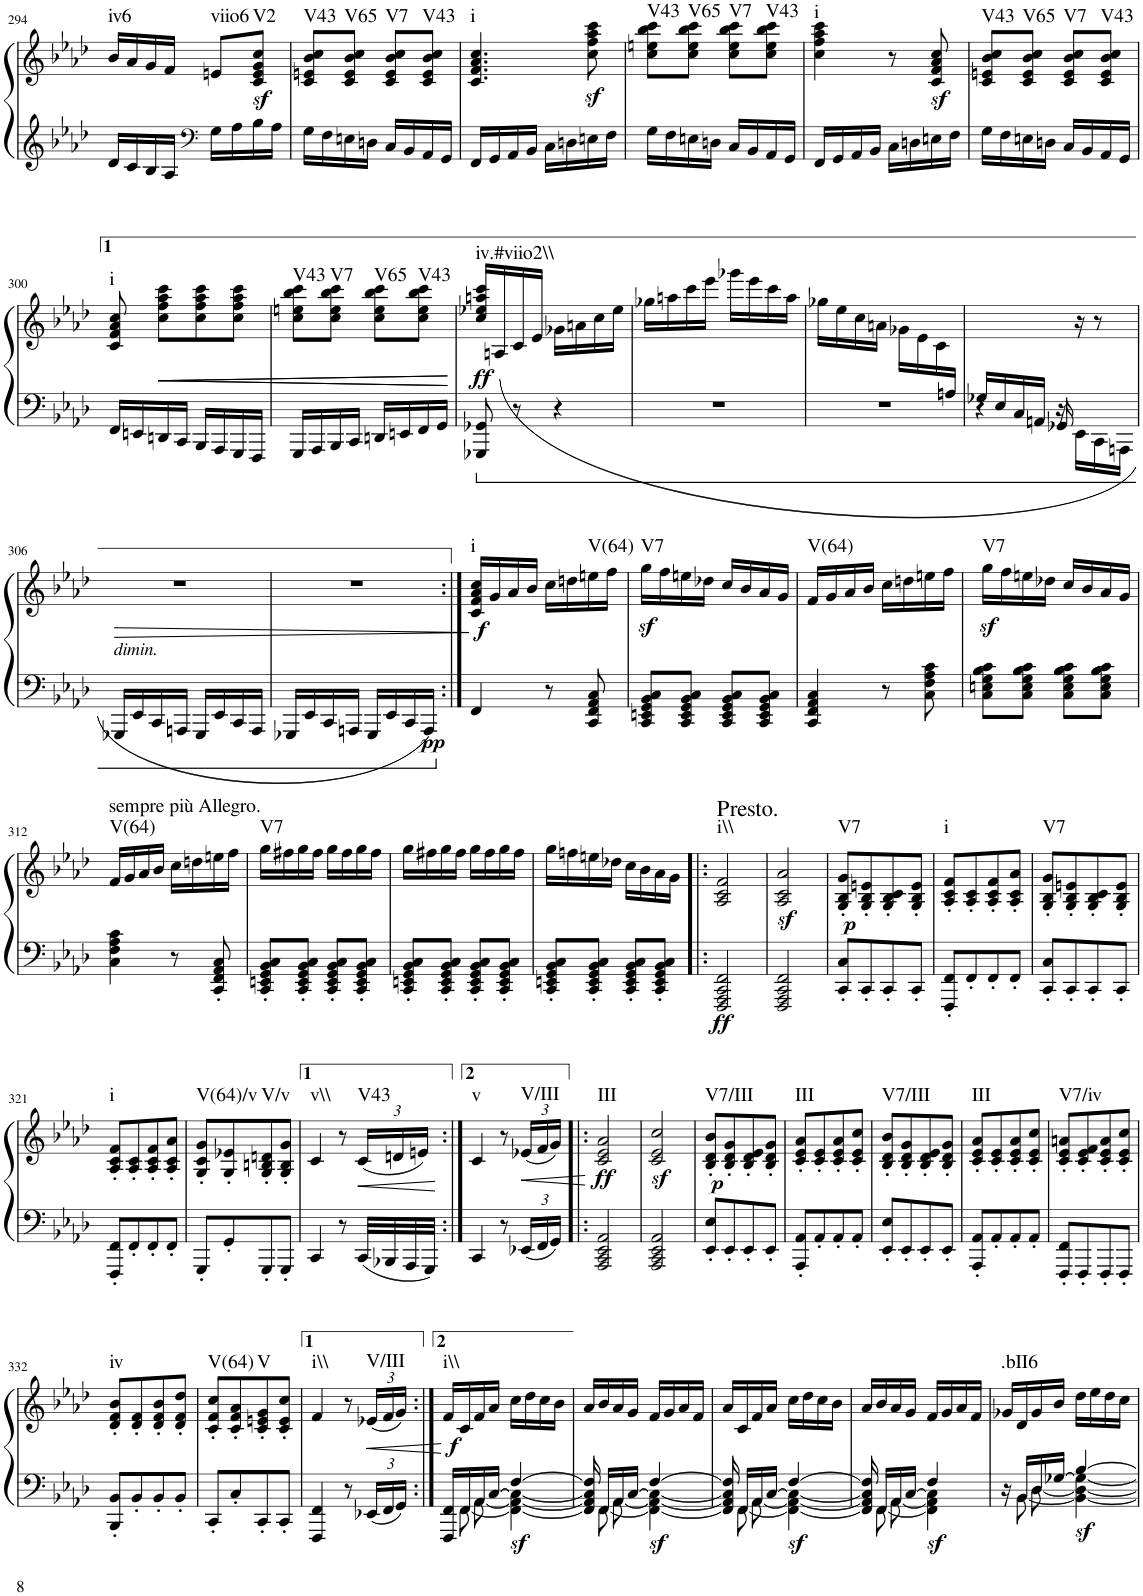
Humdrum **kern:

**kern	**kern	**dynam	**harte
*part1	*part1	*part1	*part1
*staff2	*staff1	*staff1/2	*
*I"Piano	*	*	*
*I'Pno.	*	*	*
!!LO:PB:g=z
*clefG2	*clefG2	*	*
*k[b-e-a-d-]	*k[b-e-a-d-]	*	*
*M2/4	*M2/4	*	*
=294	=294	=294	=294
!	!	!	!LO:H:kt=iv6
16d-/LL	16b-/LL	.	N
16c/	16a-/	.	.
16B-/	16g/	.	.
16A-/JJ	16f/JJ	.	.
*clefF4	*	*	*
!	!	!	!LO:H:kt=viio6
16G\LL	8en/L	.	N
16A-\	.	.	.
!	!	!LO:DY:b	!LO:H:kt=V2
16B-\	8c/ 8e/ 8g/ 8cc/J	sf	N
16A-\JJ	.	.	.
=295	=295	=295	=295
!	!	!	!LO:H:kt=V43
16G\LL	8c/ 8en/ 8b-/ 8cc/L	.	N
16F\	.	.	.
!	!	!	!LO:H:kt=V65
16En\	8c/ 8e/ 8b-/ 8cc/J	.	N
16Dn\JJ	.	.	.
!	!	!	!LO:H:kt=V7
16C/LL	8c/ 8e/ 8b-/ 8cc/L	.	N
16BB-/	.	.	.
!	!	!	!LO:H:kt=V43
16AA-/	8c/ 8e/ 8b-/ 8cc/J	.	N
16GG/JJ	.	.	.
=296	=296	=296	=296
!	!	!	!LO:H:kt=i
16FF/LL	4.c/ 4.f/ 4.a-/ 4.cc/	.	N
16GG/	.	.	.
16AA-/	.	.	.
16BB-/JJ	.	.	.
16C\LL	.	.	.
16Dn\	.	.	.
16En\	8cc\z< 8ff\z< 8aa-\z< 8ccc\z<	.	.
16F\JJ	.	.	.
=297	=297	=297	=297
!	!	!	!LO:H:kt=V43
16G\LL	8cc\ 8een\ 8bb-\ 8ccc\L	.	N
16F\	.	.	.
!	!	!	!LO:H:kt=V65
16En\	8cc\ 8ee\ 8bb-\ 8ccc\J	.	N
16Dn\JJ	.	.	.
!	!	!	!LO:H:kt=V7
16C/LL	8cc\ 8ee\ 8bb-\ 8ccc\L	.	N
16BB-/	.	.	.
!	!	!	!LO:H:kt=V43
16AA-/	8cc\ 8ee\ 8bb-\ 8ccc\J	.	N
16GG/JJ	.	.	.
=298	=298	=298	=298
!	!	!	!LO:H:kt=i
16FF/LL	4cc\ 4ff\ 4aa-\ 4ccc\	.	N
16GG/	.	.	.
16AA-/	.	.	.
16BB-/JJ	.	.	.
16C\LL	8r	.	.
16Dn\	.	.	.
16En\	8c/z< 8f/z< 8a-/z< 8cc/z<	.	.
16F\JJ	.	.	.
=299	=299	=299	=299
!	!	!	!LO:H:kt=V43
16G\LL	8c/ 8en/ 8b-/ 8cc/L	.	N
16F\	.	.	.
!	!	!	!LO:H:kt=V65
16En\	8c/ 8e/ 8b-/ 8cc/J	.	N
16Dn\JJ	.	.	.
!	!	!	!LO:H:kt=V7
16C/LL	8c/ 8e/ 8b-/ 8cc/L	.	N
16BB-/	.	.	.
!	!	!	!LO:H:kt=V43
16AA-/	8c/ 8e/ 8b-/ 8cc/J	.	N
16GG/JJ	.	.	.
!!LO:LB:g=z
=300	=300	=300	=300
!	!	!	!LO:H:kt=i
16FF/LL	8c/ 8f/ 8a-/ 8cc/	.	N
16EEn/	.	.	.
!	!	!LO:HP:b	!
16DDn/	8cc\ 8ff\ 8aa-\ 8ccc\L	<	.
16CC/JJ	.	.	.
!	!	!LO:HP:b	!
16BBB-/LL	8cc\ 8ff\ 8aa-\ 8ccc\	<	.
16AAA-/	.	.	.
16GGG/	8cc\ 8ff\ 8aa-\ 8ccc\J	.	.
16FFF/JJ	.	.	.
=301	=301	=301	=301
!	!	!	!LO:H:kt=V43
16GGG/LL	8cc\ 8een\ 8bb-\ 8ccc\L	.	N
16AAA-/	.	.	.
!	!	!	!LO:H:kt=V7
16BBB-/	8cc\ 8ee\ 8bb-\ 8ccc\J	.	N
16CC/JJ	.	.	.
!	!	!	!LO:H:kt=V65
16DDn/LL	8cc\ 8ee\ 8bb-\ 8ccc\L	.	N
16EEn/	.	.	.
!	!	!	!LO:H:kt=V43
16FF/	8cc\ 8ee\ 8bb-\ 8ccc\J	.	N
16GG/JJ	.	.	.
.	.	[ [	.
=302	=302	=302	=302
!	!	!LO:DY:b	!LO:H:kt=iv.#viio2\\
8GGG-X/ 8GG-X/	16cc/ 16ee-X/ 16aan/ 16ccc/LL	ff	N
.	(16An/	.	.
8r	16c/	.	.
.	16e-/JJ	.	.
4r	16g-X\LL	.	.
.	16an\	.	.
.	16cc\	.	.
.	16ee-\JJ	.	.
=303	=303	=303	=303
2r	16gg-X\LL	.	.
.	16aan\	.	.
.	16ccc\	.	.
.	16eee-\JJ	.	.
.	16ggg-X\LL	.	.
.	16eee-\	.	.
.	16ccc\	.	.
.	16aa\JJ	.	.
=304	=304	=304	=304
*^	*	*	*
4..ryy	2r	16gg-X\LL	.	.
.	.	16ee-\	.	.
.	.	16cc\	.	.
.	.	16an\JJ	.	.
.	.	16g-X\LL	.	.
.	.	16e-\	.	.
.	.	16c\	.	.
16An/JJ	.	16ryy	.	.
=305	=305	=305	=305	=305
16G-X/LL	4r	16ryy	.	.
16E-/	.	.	.	.
16C/	.	.	.	.
16AAn/JJ	.	.	.	.
16GG-X/	16r	.	.	.
8.ryy	16EE-\LL	16r	.	.
.	16CC\	8r	.	.
.	16AAAn\JJ	.	.	.
!!LO:LB:g=z
=306	=306	=306	=306	=306
!LO:TX:a:i:t=dimin.	!	!	!	!
!	!	!	!LO:HP:b	!
*v	*v	*	*	*
16GGG-X/LL	2r	>	.
16EE-/	.	.	.
16CC/	.	.	.
16AAAn/JJ	.	.	.
16GGG-/LL	.	.	.
16EE-/	.	.	.
16CC/	.	.	.
16AAA/JJ	.	.	.
=307	=307	=307	=307
16GGG-X/LL	2r	.	.
16EE-/	.	.	.
16CC/	.	.	.
16AAAn/JJ	.	.	.
16GGG-/LL	.	.	.
16EE-/	.	.	.
16CC/	.	.	.
!	!	!LO:DY:b=2	!
16AAA/JJ)	.	pp	.
.	.	]	.
=308:|!	=308:|!	=308:|!	=308:|!
!	!	!LO:DY:b	!LO:H:kt=i
4FF/	16c/ 16f/ 16a-/ 16cc/LL	f	N
.	16g/	.	.
.	16a-/	.	.
.	16b-/JJ	.	.
8r	16cc\LL	.	.
.	16ddn\	.	.
!	!	!	!LO:H:kt=V(64)
8CC/ 8FF/ 8AA-/ 8C/	16een\	.	N
.	16ff\JJ	.	.
=309	=309	=309	=309
!	!	!LO:DY:b	!LO:H:kt=V7
8CC/ 8EEn/ 8GG/ 8BB-/ 8C/L	16gg\LL	sf	N
.	16ff\	.	.
8CC/ 8EE/ 8GG/ 8BB-/ 8C/J	16een\	.	.
.	16dd-X\JJ	.	.
8CC/ 8EE/ 8GG/ 8BB-/ 8C/L	16cc/LL	.	.
.	16b-/	.	.
8CC/ 8EE/ 8GG/ 8BB-/ 8C/J	16a-/	.	.
.	16g/JJ	.	.
=310	=310	=310	=310
!	!	!	!LO:H:kt=V(64)
4CC/ 4FF/ 4AA-/ 4C/	16f/LL	.	N
.	16g/	.	.
.	16a-/	.	.
.	16b-/JJ	.	.
8r	16cc\LL	.	.
.	16ddn\	.	.
8C\ 8F\ 8A-\ 8c\	16een\	.	.
.	16ff\JJ	.	.
=311	=311	=311	=311
!	!	!LO:DY:b	!LO:H:kt=V7
8C\ 8En\ 8G\ 8B-\ 8c\L	16gg\LL	sf	N
.	16ff\	.	.
8C\ 8E\ 8G\ 8B-\ 8c\J	16een\	.	.
.	16dd-X\JJ	.	.
8C\ 8E\ 8G\ 8B-\ 8c\L	16cc/LL	.	.
.	16b-/	.	.
8C\ 8E\ 8G\ 8B-\ 8c\J	16a-/	.	.
.	16g/JJ	.	.
!!LO:LB:g=z
=312	=312	=312	=312
!	!LO:TX:a:t=sempre più Allegro.	!	!LO:H:kt=V(64)
4C\ 4F\ 4A-\ 4c\	16f/LL	.	N
.	16g/	.	.
.	16a-/	.	.
.	16b-/JJ	.	.
8r	16cc\LL	.	.
.	16ddn\	.	.
8CC/' 8FF/' 8AA-/' 8C/'	16een\	.	.
.	16ff\JJ	.	.
=313	=313	=313	=313
!	!	!	!LO:H:kt=V7
8CC/' 8EEn/' 8GG/' 8BB-/' 8C/'L	16gg\LL	.	N
.	16ff#X\	.	.
8CC/' 8EE/' 8GG/' 8BB-/' 8C/'J	16gg\	.	.
.	16ff#\JJ	.	.
8CC/' 8EE/' 8GG/' 8BB-/' 8C/'L	16gg\LL	.	.
.	16ff#\	.	.
8CC/' 8EE/' 8GG/' 8BB-/' 8C/'J	16gg\	.	.
.	16ff#\JJ	.	.
=314	=314	=314	=314
8CC/' 8EEn/' 8GG/' 8BB-/' 8C/'L	16gg\LL	.	.
.	16ff#X\	.	.
8CC/' 8EE/' 8GG/' 8BB-/' 8C/'J	16gg\	.	.
.	16ff#\JJ	.	.
8CC/' 8EE/' 8GG/' 8BB-/' 8C/'L	16gg\LL	.	.
.	16ff#\	.	.
8CC/' 8EE/' 8GG/' 8BB-/' 8C/'J	16gg\	.	.
.	16ff#\JJ	.	.
=315	=315	=315	=315
8CC/' 8EEn/' 8GG/' 8BB-/' 8C/'L	16gg\LL	.	.
.	16ffn\	.	.
8CC/' 8EE/' 8GG/' 8BB-/' 8C/'J	16een\	.	.
.	16dd-X\JJ	.	.
8CC/' 8EE/' 8GG/' 8BB-/' 8C/'L	16cc\LL	.	.
.	16b-\	.	.
8CC/' 8EE/' 8GG/' 8BB-/' 8C/'J	16a-\	.	.
.	16g\JJ	.	.
=316!|:	=316!|:	=316!|:	=316!|:
!	!LO:TX:a:t=Presto.	!	!
!	!	!LO:DY:b=2	!LO:H:kt=i\\
2FFF/ 2AAA-/ 2CC/ 2FF/	2A-/ 2c/ 2f/	ff	N
=317	=317	=317	=317
2FFF/ 2AAA-/ 2CC/ 2FF/	2A-/z< 2c/z< 2a-/z<	.	.
=318	=318	=318	=318
!	!	!LO:DY:b	!LO:H:kt=V7
8CC/' 8C/'L	8G/' 8B-/' 8g/'L	p	N
8CC'/	8G/' 8B-/' 8en/'	.	.
8CC'/	8G/' 8B-/' 8c/'	.	.
8CC'/J	8G/' 8B-/' 8e/'J	.	.
=319	=319	=319	=319
!	!	!	!LO:H:kt=i
8FFF/' 8FF/'L	8A-/' 8c/' 8f/'L	.	N
8FF'/	8A-/' 8c/'	.	.
8FF'/	8A-/' 8c/' 8f/'	.	.
8FF'/J	8A-/' 8c/' 8a-/'J	.	.
=320	=320	=320	=320
!	!	!	!LO:H:kt=V7
8CC/' 8C/'L	8G/' 8B-/' 8g/'L	.	N
8CC'/	8G/' 8B-/' 8en/'	.	.
8CC'/	8G/' 8B-/' 8c/'	.	.
8CC'/J	8G/' 8B-/' 8e/'J	.	.
!!LO:LB:g=z
=321	=321	=321	=321
!	!	!	!LO:H:kt=i
8FFF/' 8FF/'L	8A-/' 8c/' 8f/'L	.	N
8FF'/	8A-/' 8c/'	.	.
8FF'/	8A-/' 8c/' 8f/'	.	.
8FF'/J	8A-/' 8c/' 8a-/'J	.	.
=322	=322	=322	=322
!	!	!	!LO:H:kt=V(64)/v
8GGG'/L	8G/' 8c/' 8g/'L	.	N
8GG'/	8G/' 8e-X/'	.	.
!	!	!	!LO:H:kt=V/v
8GGG'/	8G/' 8Bn/' 8dn/'	.	N
8GGG'/J	8G/' 8B/' 8g/'J	.	.
=323	=323	=323	=323
!	!	!	!LO:H:kt=v\\
4CC/	4c/	.	N
8r	8r	.	.
*	*Xbrackettup	*	*
!	!	!LO:HP:b	!LO:H:kt=V43
32CC/LLL	(24c/LL	<	N
32BBB-X/	.	.	.
.	24dn/	.	.
32AAA-/	.	.	.
.	24en/JJ)	.	.
32GGG/JJJ	.	.	.
.	.	[	.
=324:|!	=324:|!	=324:|!	=324:|!
!	!	!	!LO:H:kt=v
4CC/	4c/	.	N
8r	8r	.	.
*Xbrackettup	*	*	*
!	!	!LO:HP:b	!LO:H:kt=V/III
24EE-X/LL	(24e-X/LL	<	N
24FF/	24f/	.	.
24GG/JJ	24g/JJ)	.	.
.	.	[	.
=325!|:	=325!|:	=325!|:	=325!|:
!	!	!LO:DY:b	!LO:H:kt=III
2AAA-/ 2CC/ 2EE-/ 2AA-/	2c/ 2e-/ 2a-/	ff	N
=326	=326	=326	=326
2AAA-/ 2CC/ 2EE-/ 2AA-/	2c/z< 2e-/z< 2cc/z<	.	.
=327	=327	=327	=327
!	!	!LO:DY:b	!LO:H:kt=V7/III
8EE-/' 8E-/'L	8B-/' 8d-/' 8b-/'L	p	N
8EE-'/	8B-/' 8d-/' 8g/'	.	.
8EE-'/	8B-/' 8d-/' 8e-/'	.	.
8EE-'/J	8B-/' 8d-/' 8g/'J	.	.
=328	=328	=328	=328
!	!	!	!LO:H:kt=III
8AAA-/' 8AA-/'L	8c/' 8e-/' 8a-/'L	.	N
8AA-'/	8c/' 8e-/'	.	.
8AA-'/	8c/' 8e-/' 8a-/'	.	.
8AA-'/J	8c/' 8e-/' 8cc/'J	.	.
=329	=329	=329	=329
!	!	!	!LO:H:kt=V7/III
8EE-/' 8E-/'L	8B-/' 8d-/' 8b-/'L	.	N
8EE-'/	8B-/' 8d-/' 8g/'	.	.
8EE-'/	8B-/' 8d-/' 8e-/'	.	.
8EE-'/J	8B-/' 8d-/' 8g/'J	.	.
=330	=330	=330	=330
!	!	!	!LO:H:kt=III
8AAA-/' 8AA-/'L	8c/' 8e-/' 8a-/'L	.	N
8AA-'/	8c/' 8e-/'	.	.
8AA-'/	8c/' 8e-/' 8a-/'	.	.
8AA-'/J	8c/' 8e-/' 8cc/'J	.	.
=331	=331	=331	=331
!	!	!	!LO:H:kt=V7/iv
8FFF/' 8FF/'L	8c/' 8e-/' 8an/'L	.	N
8FFF'/	8c/' 8e-/' 8f/'	.	.
8FFF'/	8c/' 8e-/' 8a/'	.	.
8FFF'/J	8c/' 8e-/' 8cc/'J	.	.
!!LO:LB:g=z
=332	=332	=332	=332
!	!	!	!LO:H:kt=iv
8BBB-/' 8BB-/'L	8d-/' 8f/' 8b-/'L	.	N
8BB-'/	8d-/' 8f/'	.	.
8BB-'/	8d-/' 8f/' 8b-/'	.	.
8BB-'/J	8d-/' 8f/' 8dd-/'J	.	.
=333	=333	=333	=333
!	!	!	!LO:H:kt=V(64)
8CC'/L	8c/' 8f/' 8cc/'L	.	N
8C'/	8c/' 8f/' 8a-/'	.	.
!	!	!	!LO:H:kt=V
8CC'/	8c/' 8en/' 8g/'	.	N
8CC'/J	8c/' 8e/' 8cc/'J	.	.
=334	=334	=334	=334
!	!	!	!LO:H:kt=i\\
4FFF/ 4FF/	4f/	.	N
8r	8r	.	.
!	!	!LO:HP:b	!LO:H:kt=V/III
24EE-X/LL	(24e-X/LL	<	N
24FF/	24f/	.	.
24GG/JJ	24g/JJ)	.	.
.	.	[	.
=335:|!	=335:|!	=335:|!	=335:|!
*^	*	*	*
*	*^	*	*	*
!	!	!	!	!LO:DY:b	!LO:H:kt=i\\
16FFF/ 16FF/LL	8ryy	16ryy	16f/LL	f	N
16FF/	.	[8.FF\	16c/	.	.
16AA-/	[8AA-\	.	16f/	.	.
[16C/JJ	.	.	16a-/JJ	.	.
!	!	!	!	!LO:DY:b=2	!
[4F/	4FF\_ 4AA-\_ 4C\_	4ryy	16cc\LL	sf	.
.	.	.	16dd-\	.	.
.	.	.	16cc\	.	.
.	.	.	16b-\JJ	.	.
=336	=336	=336	=336	=336	=336
16FF/] 16AA-/] 16C/] 16F/]	8ryy	16ryy	16a-/LL	.	.
16FF/LL	.	[8.FF\	16b-/	.	.
16AA-/	[8AA-\	.	16a-/	.	.
[16C/JJ	.	.	16g/JJ	.	.
!	!	!	!	!LO:DY:b=2	!
[4F/	4FF\_ 4AA-\_ 4C\_	4ryy	16f/LL	sf	.
.	.	.	16g/	.	.
.	.	.	16a-/	.	.
.	.	.	16f/JJ	.	.
=337	=337	=337	=337	=337	=337
16FF/] 16AA-/] 16C/] 16F/]	8ryy	16ryy	16a-/LL	.	.
16FF/LL	.	[8.FF\	16c/	.	.
16AA-/	[8AA-\	.	16f/	.	.
[16C/JJ	.	.	16a-/JJ	.	.
!	!	!	!	!LO:DY:b=2	!
[4F/	4FF\_ 4AA-\_ 4C\_	4ryy	16cc\LL	sf	.
.	.	.	16dd-\	.	.
.	.	.	16cc\	.	.
.	.	.	16b-\JJ	.	.
=338	=338	=338	=338	=338	=338
16FF/] 16AA-/] 16C/] 16F/]	8ryy	16ryy	16a-/LL	.	.
16FF/LL	.	[8.FF\	16b-/	.	.
16AA-/	[8AA-\	.	16a-/	.	.
[16C/JJ	.	.	16g/JJ	.	.
!	!	!	!	!LO:DY:b=2	!
4F/	4FF\] 4AA-\] 4C\]	4ryy	16f/LL	sf	.
.	.	.	16g/	.	.
.	.	.	16a-/	.	.
.	.	.	16f/JJ	.	.
=339	=339	=339	=339	=339	=339
!	!	!	!	!	!LO:H:kt=.bII6
16r	8ryy	16ryy	16g-X/LL	.	N
16BB-/LL	.	[8.BB-\	16d-/	.	.
16D-/	[8D-\	.	16g-/	.	.
[16G-X/JJ	.	.	16b-/JJ	.	.
!	!	!	!	!LO:DY:b=2	!
[4B-/	4BB-\_ 4D-\_ 4G-\_	4ryy	16dd-\LL	sf	.
.	.	.	16ee-\	.	.
.	.	.	16dd-\	.	.
.	.	.	16cc\JJ	.	.
*v	*v	*v	*	*	*
=	=	=	=
*-	*-	*-	*-
